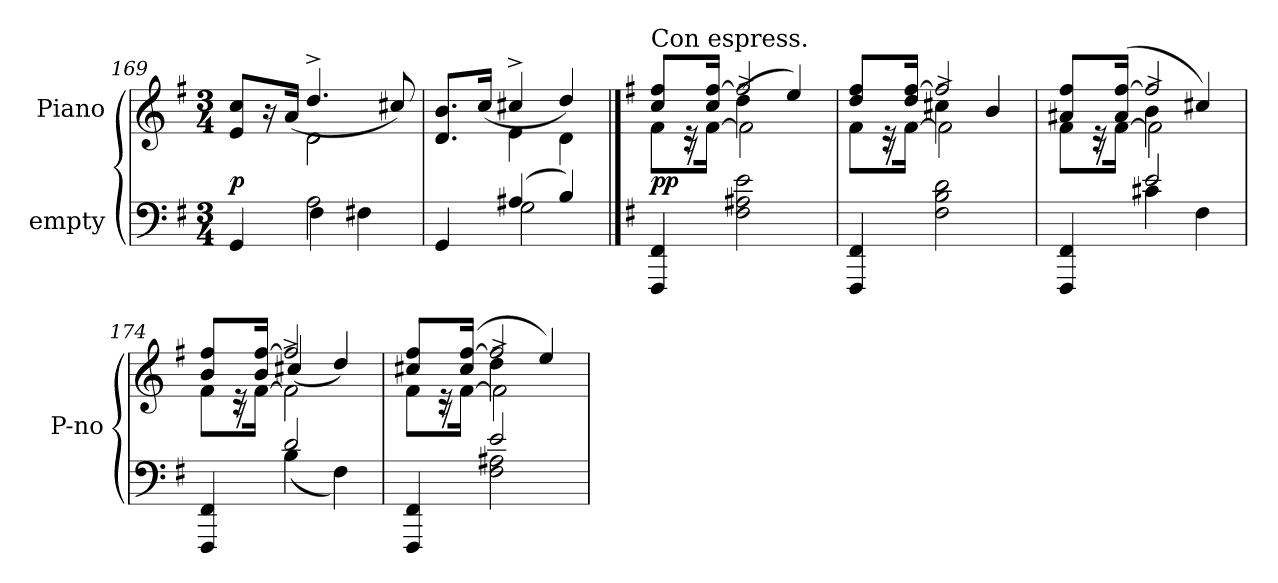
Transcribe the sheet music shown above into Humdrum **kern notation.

**kern	**kern	**dynam
*part2	*part1	*part1
*staff2	*staff1	*staff1
*I"empty	*I"Piano	*
*	*I'P-no	*
*clefF4	*clefG2	*
*k[f#]	*k[f#]	*
*M3/4	*M3/4	*
=169	=169	=169
*^	*^	*
4GG/	4ryy	8e/ 8cc/L	4ryy	p
.	.	16r	.	.
.	.	(16a/Jk	.	.
2A\	4F#\	4.dd^/	2d\	.
.	4F#X\	.	.	.
.	.	8cc#X/)	.	.
=170	=170	=170	=170	=170
4GG/	4ryy	8.d/ 8.b/L	4ryy	.
.	.	(16cc/Jk	.	.
(4A#X/	2G\	4cc#X^/	4e\	.
4B/)	.	4dd/)	4d\	.
*v	*v	*	*	*
*	*v	*v	*
==171	==171	==171
*k[f#]	*k[f#]	*
*	*^	*
*	*	*^	*
!	!LO:TX:a:t=Con espress.	!	!	!
4FFF#/ 4FF#/	8cc/ 8ff#/L	4ryy	8f#\L	pp
.	16rc	.	16r	.
.	16cc/ [16ff#/Jk	.	[16f#\Jk	.
2F#\ 2A#X\ 2e\	2ff#/]	(4dd\	2f#^\]	.
.	.	4ee/)	.	.
=172	=172	=172	=172	=172
4FFF#/ 4FF#/	8dd/ 8ff#/L	4ryy	8f#\L	.
.	16rc	.	16r	.
.	16dd/ [16ff#/Jk	.	[16f#\Jk	.
2F#\ 2B\ 2d\	2ff#/]	4cc#X\	2f#^\]	.
.	.	4b/	.	.
=173	=173	=173	=173	=173
*^	*	*	*	*
4FFF#/ 4FF#/	4ryy	8a#X/ 8ff#/L	4ryy	8f#\L	.
.	.	16rc	.	16r	.
.	.	(16a#/ [16ff#/Jk	.	[16f#\Jk	.
2e/	4c#X\	2ff#/]	4b\	2f#^\]	.
.	4F#\	.	4cc#X/)	.	.
=174	=174	=174	=174	=174	=174
4FFF#/ 4FF#/	4ryy	8b/ 8ff#/L	4ryy	8f#\L	.
.	.	16rc	.	16r	.
.	.	16b/ [16ff#/Jk	.	[16f#\Jk	.
2d/	(4B\	2ff#/]	(4cc#X/	2f#^\]	.
.	4F#\)	.	4dd/)	.	.
=175	=175	=175	=175	=175	=175
4FFF#/ 4FF#/	4ryy	8cc#X/ 8ff#/L	4ryy	8f#\L	.
.	.	16rc	.	16r	.
.	.	(16cc#/ [16ff#/Jk	.	[16f#\Jk	.
2e/	2F#\ 2A#X\	2ff#/]	4dd\	2f#^\]	.
.	.	.	4ee/)	.	.
*v	*v	*	*	*	*
*	*v	*v	*v	*
=	=	=
*-	*-	*-
